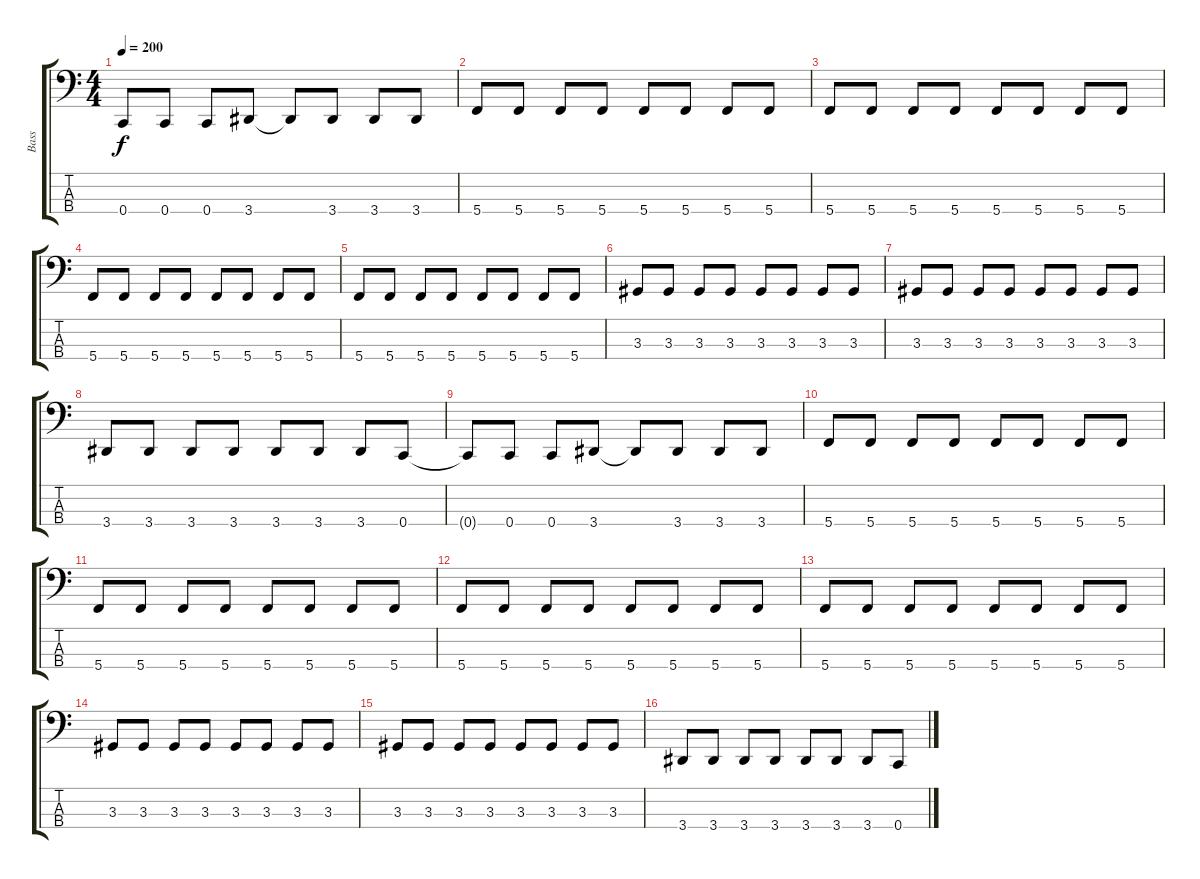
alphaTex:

\track ("Bass" "Bass") {instrument electricbassfinger}
\staff {score tabs}
\tuning (Eb2 Bb1 F1 C1) {hide}
\ts (4 4)
\tempo 200
\clef f4
\ks c
0.4{t}.8{dy f} 0.4.8 0.4.8 3.4.8 3.4{t}.8 3.4.8 3.4.8 3.4.8 |
5.4.8 5.4.8 5.4.8 5.4.8 5.4.8 5.4.8 5.4.8 5.4.8 |
5.4.8 5.4.8 5.4.8 5.4.8 5.4.8 5.4.8 5.4.8 5.4.8 |
5.4.8 5.4.8 5.4.8 5.4.8 5.4.8 5.4.8 5.4.8 5.4.8 |
5.4.8 5.4.8 5.4.8 5.4.8 5.4.8 5.4.8 5.4.8 5.4.8 |
3.3.8 3.3.8 3.3.8 3.3.8 3.3.8 3.3.8 3.3.8 3.3.8 |
3.3.8 3.3.8 3.3.8 3.3.8 3.3.8 3.3.8 3.3.8 3.3.8 |
3.4.8 3.4.8 3.4.8 3.4.8 3.4.8 3.4.8 3.4.8 0.4.8 |
0.4{t}.8 0.4.8 0.4.8 3.4.8 3.4{t}.8 3.4.8 3.4.8 3.4.8 |
5.4.8 5.4.8 5.4.8 5.4.8 5.4.8 5.4.8 5.4.8 5.4.8 |
5.4.8 5.4.8 5.4.8 5.4.8 5.4.8 5.4.8 5.4.8 5.4.8 |
5.4.8 5.4.8 5.4.8 5.4.8 5.4.8 5.4.8 5.4.8 5.4.8 |
5.4.8 5.4.8 5.4.8 5.4.8 5.4.8 5.4.8 5.4.8 5.4.8 |
3.3.8 3.3.8 3.3.8 3.3.8 3.3.8 3.3.8 3.3.8 3.3.8 |
3.3.8 3.3.8 3.3.8 3.3.8 3.3.8 3.3.8 3.3.8 3.3.8 |
3.4.8 3.4.8 3.4.8 3.4.8 3.4.8 3.4.8 3.4.8 0.4.8
